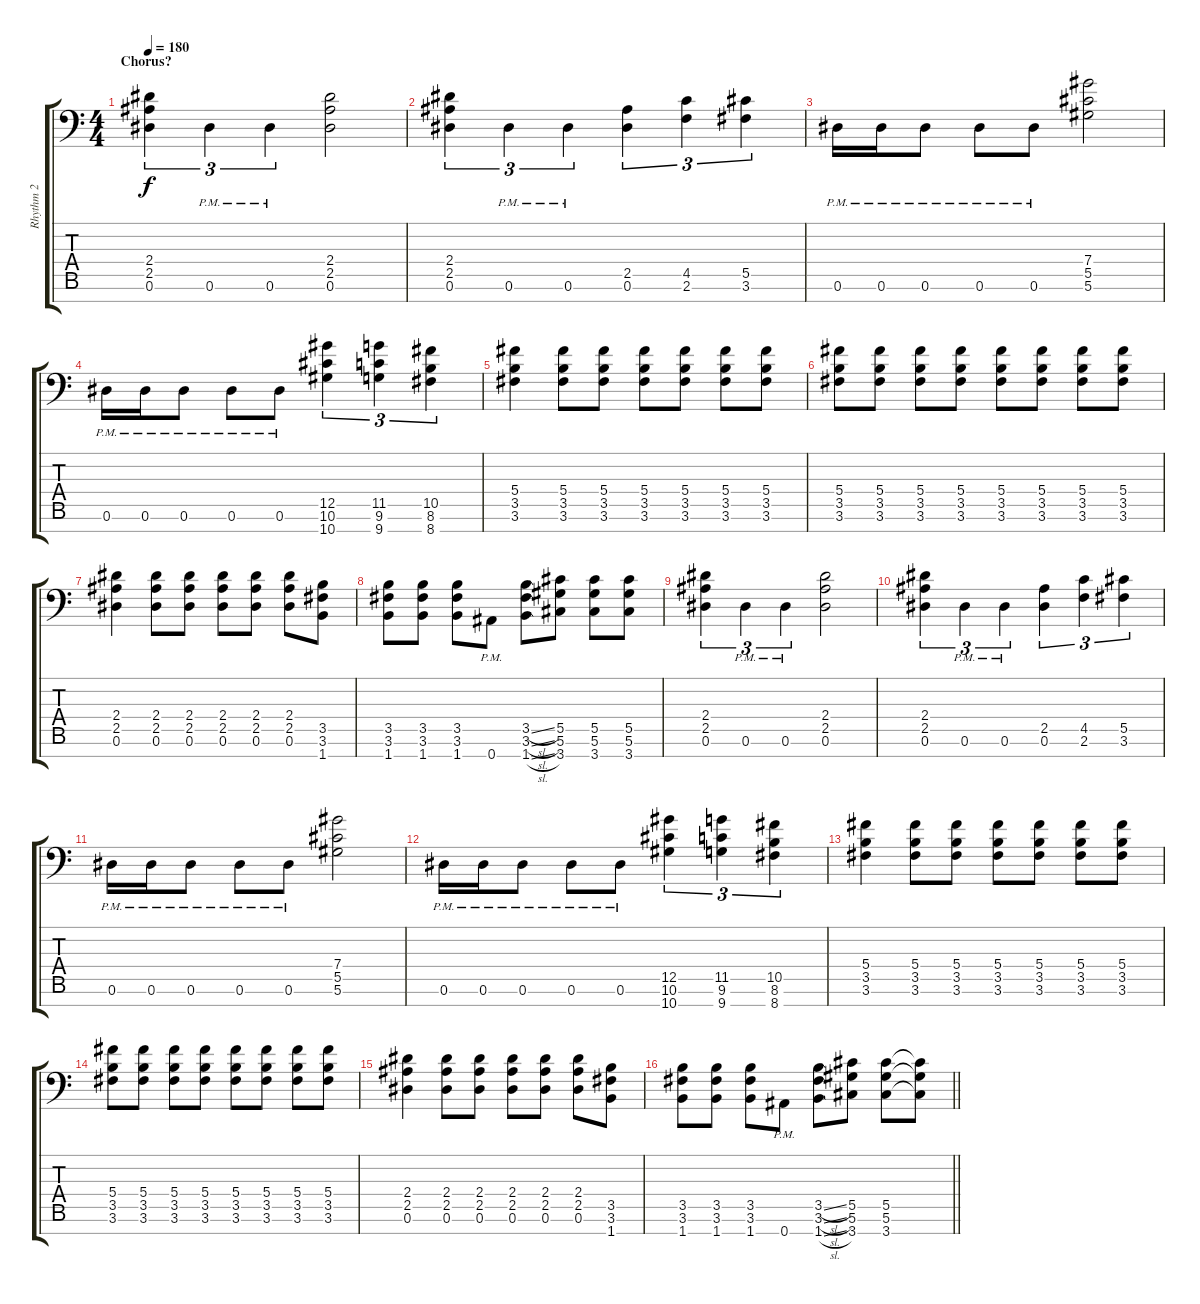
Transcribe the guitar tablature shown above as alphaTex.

\track ("Rhythm 2" "Rhythm 2") {instrument distortionguitar}
\staff {score tabs}
\tuning (Eb4 Bb3 Gb3 Db3 Ab2 Eb2 Bb1) {hide}
\ts (4 4)
\section ("" "Chorus?")
\tempo 180
\clef f4
\ks c
(2.4 2.5 0.6).4{tu (3 2) dy f} 0.6{pm}.4{tu (3 2)} 0.6{pm}.4{tu (3 2)} (2.4 2.5 0.6).2 |
(2.4 2.5 0.6).4{tu (3 2)} 0.6{pm}.4{tu (3 2)} 0.6{pm}.4{tu (3 2)} (2.5 0.6).4{tu (3 2)} (4.5 2.6).4{tu (3 2)} (5.5 3.6).4{tu (3 2)} |
0.6{pm}.16 0.6{pm}.16 0.6{pm}.8 0.6{pm}.8 0.6{pm}.8 (7.4 5.5 5.6).2 |
0.6{pm}.16 0.6{pm}.16 0.6{pm}.8 0.6{pm}.8 0.6{pm}.8 (12.5 10.6 10.7).4{tu (3 2)} (11.5 9.6 9.7).4{tu (3 2)} (10.5 8.6 8.7).4{tu (3 2)} |
(5.4 3.5 3.6).4 (5.4 3.5 3.6).8 (5.4 3.5 3.6).8 (5.4 3.5 3.6).8 (5.4 3.5 3.6).8 (5.4 3.5 3.6).8 (5.4 3.5 3.6).8 |
(5.4 3.5 3.6).8 (5.4 3.5 3.6).8 (5.4 3.5 3.6).8 (5.4 3.5 3.6).8 (5.4 3.5 3.6).8 (5.4 3.5 3.6).8 (5.4 3.5 3.6).8 (5.4 3.5 3.6).8 |
(2.4 2.5 0.6).4 (2.4 2.5 0.6).8 (2.4 2.5 0.6).8 (2.4 2.5 0.6).8 (2.4 2.5 0.6).8 (2.4 2.5 0.6).8 (3.5 3.6 1.7).8 |
(3.5 3.6 1.7).8 (3.5 3.6 1.7).8 (3.5 3.6 1.7).8 0.7{pm}.8 (3.5{sl} 3.6{sl} 1.7{sl}).8 (5.5 5.6 3.7).8 (5.5 5.6 3.7).8 (5.5 5.6 3.7).8 |
(2.4 2.5 0.6).4{tu (3 2)} 0.6{pm}.4{tu (3 2)} 0.6{pm}.4{tu (3 2)} (2.4 2.5 0.6).2 |
(2.4 2.5 0.6).4{tu (3 2)} 0.6{pm}.4{tu (3 2)} 0.6{pm}.4{tu (3 2)} (2.5 0.6).4{tu (3 2)} (4.5 2.6).4{tu (3 2)} (5.5 3.6).4{tu (3 2)} |
0.6{pm}.16 0.6{pm}.16 0.6{pm}.8 0.6{pm}.8 0.6{pm}.8 (7.4 5.5 5.6).2 |
0.6{pm}.16 0.6{pm}.16 0.6{pm}.8 0.6{pm}.8 0.6{pm}.8 (12.5 10.6 10.7).4{tu (3 2)} (11.5 9.6 9.7).4{tu (3 2)} (10.5 8.6 8.7).4{tu (3 2)} |
(5.4 3.5 3.6).4 (5.4 3.5 3.6).8 (5.4 3.5 3.6).8 (5.4 3.5 3.6).8 (5.4 3.5 3.6).8 (5.4 3.5 3.6).8 (5.4 3.5 3.6).8 |
(5.4 3.5 3.6).8 (5.4 3.5 3.6).8 (5.4 3.5 3.6).8 (5.4 3.5 3.6).8 (5.4 3.5 3.6).8 (5.4 3.5 3.6).8 (5.4 3.5 3.6).8 (5.4 3.5 3.6).8 |
(2.4 2.5 0.6).4 (2.4 2.5 0.6).8 (2.4 2.5 0.6).8 (2.4 2.5 0.6).8 (2.4 2.5 0.6).8 (2.4 2.5 0.6).8 (3.5 3.6 1.7).8 |
\barLineRight lightlight
(3.5 3.6 1.7).8 (3.5 3.6 1.7).8 (3.5 3.6 1.7).8 0.7{pm}.8 (3.5{sl} 3.6{sl} 1.7{sl}).8 (5.5 5.6 3.7).8 (5.5 5.6 3.7).8 (5.5{t} 5.6{t} 3.7{t}).8
